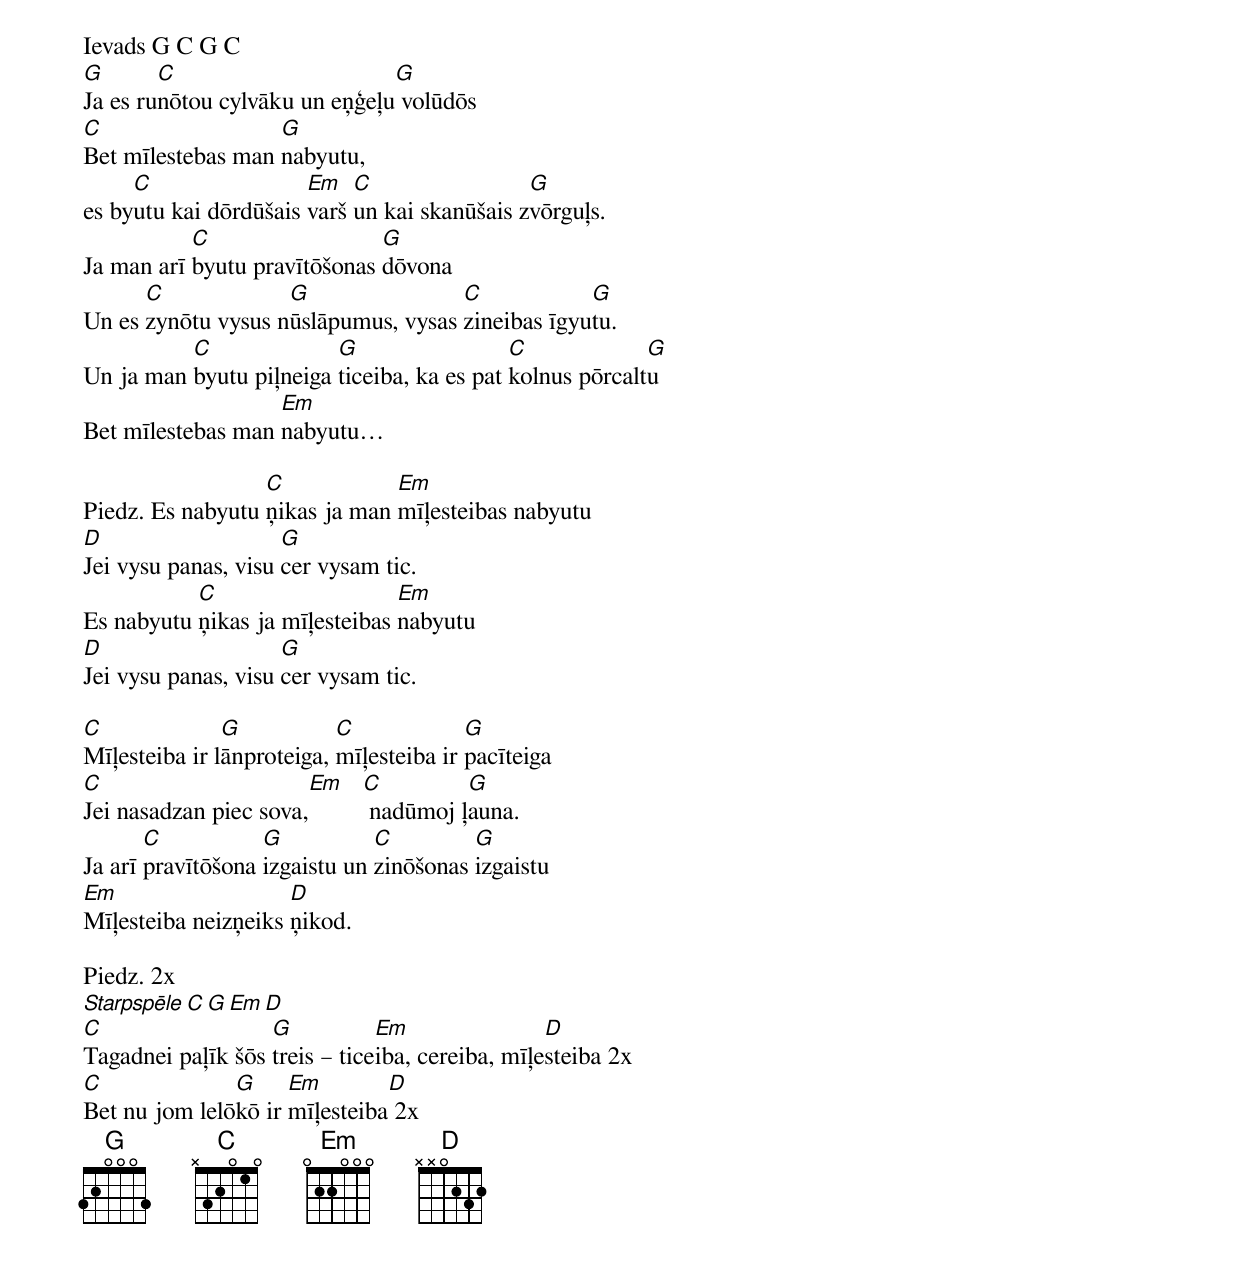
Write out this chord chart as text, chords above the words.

Ievads G C G C
G       C                      G
Ja es runōtou cylvāku un eņģeļu volūdōs
C                  G
Bet mīlestebas man nabyutu,
     C                 Em   C                 G
es byutu kai dōrdūšais varš un kai skanūšais zvōrguļs.
           C                  G
Ja man arī byutu pravītōšonas dōvona
      C             G                C            G
Un es zynōtu vysus nūslāpumus, vysas zineibas īgyutu.
          C              G                  C             G
Un ja man byutu piļneiga ticeiba, ka es pat kolnus pōrcaltu
                   Em
Bet mīlestebas man nabyutu…

                  C            Em
Piedz. Es nabyutu ņikas ja man mīļesteibas nabyutu
D                    G
Jei vysu panas, visu cer vysam tic.
           C                    Em
Es nabyutu ņikas ja mīļesteibas nabyutu
D                    G
Jei vysu panas, visu cer vysam tic.

C              G           C             G
Mīļesteiba ir lānproteiga, mīļesteiba ir pacīteiga
C                      Em C         G
Jei nasadzan piec sova,    nadūmoj ļauna.
       C           G           C         G
Ja arī pravītōšona izgaistu un zinōšonas izgaistu
Em                   D
Mīļesteiba neizņeiks ņikod.

Piedz. 2x
 Starpspēle C G Em D
C                  G           Em                D
Tagadnei paļīk šōs treis – ticeiba, cereiba, mīļesteiba 2x
C              G     Em        D
Bet nu jom lelōkō ir mīļesteiba 2x
